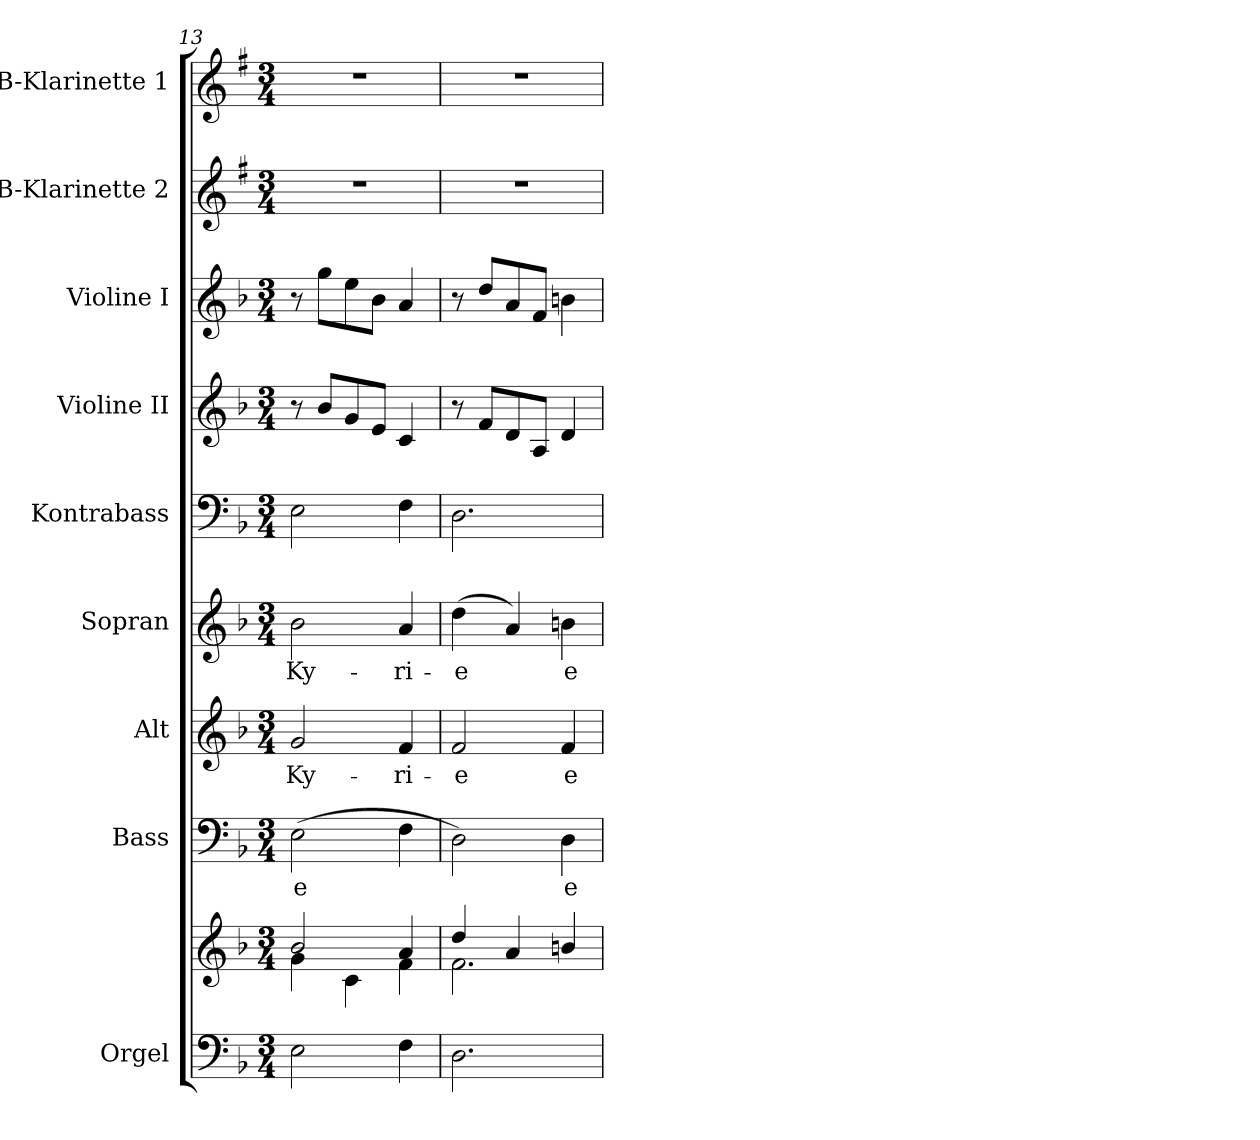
**kern	**kern	**kern	**text	**kern	**text	**kern	**text	**kern	**kern	**kern	**kern	**kern
*part9	*part9	*part8	*part8	*part7	*part7	*part6	*part6	*part5	*part4	*part3	*part2	*part1
*staff10	*staff9	*staff8	*staff8	*staff7	*staff7	*staff6	*staff6	*staff5	*staff4	*staff3	*staff2	*staff1
*I"Orgel	*	*I"Bass	*	*I"Alt	*	*I"Sopran	*	*I"Kontrabass	*I"Violine II	*I"Violine I	*I"B-Klarinette 2	*I"B-Klarinette 1
*I'Org.	*	*I'B.	*	*I'A.	*	*I'S.	*	*I'Kb.	*I'Vl. II	*I'Vl. I	*I'B Kl. 2	*I'B Kl. 1
*clefF4	*clefG2	*clefF4	*	*clefG2	*	*clefG2	*	*clefF4	*clefG2	*clefG2	*clefG2	*clefG2
*	*	*	*	*	*	*	*	*ITrd7c12	*	*	*ITrd1c2	*ITrd1c2
*k[b-]	*k[b-]	*k[b-]	*	*k[b-]	*	*k[b-]	*	*k[b-]	*k[b-]	*k[b-]	*k[b-]	*k[b-]
*F:	*F:	*F:	*	*F:	*	*F:	*	*F:	*F:	*F:	*F:	*F:
*M3/4	*M3/4	*M3/4	*	*M3/4	*	*M3/4	*	*M3/4	*M3/4	*M3/4	*M3/4	*M3/4
=13	=13	=13	=13	=13	=13	=13	=13	=13	=13	=13	=13	=13
*	*^	*	*	*	*	*	*	*	*	*	*	*
!	!	!	!	!LO:LY:b	!	!LO:LY:b	!	!LO:LY:b	!	!	!	!	!
2E\	2b-/	4g\	(>2E\	-e	2g/	Ky-	2b-\	Ky-	2EE\	8r	8r	2.r	2.r
.	.	.	.	.	.	.	.	.	.	8b-/L	8gg\L	.	.
.	.	4c\	.	.	.	.	.	.	.	8g/	8ee\	.	.
.	.	.	.	.	.	.	.	.	.	8e/J	8b-\J	.	.
!	!	!	!	!	!	!LO:LY:b	!	!LO:LY:b	!	!	!	!	!
4F\	4a/	4f\	4F\	.	4f/	-ri-	4a/	-ri-	4FF\	4c/	4a/	.	.
!!LO:PB:g=z
=14	=14	=14	=14	=14	=14	=14	=14	=14	=14	=14	=14	=14	=14
!	!	!	!	!	!	!LO:LY:b	!	!LO:LY:b	!	!	!	!	!
2.D\	4dd/	2.f\	2D\)	.	2f/	-e	(>4dd\	-e	2.DD\	8r	8r	2.r	2.r
.	.	.	.	.	.	.	.	.	.	8f/L	8dd/L	.	.
.	4a/	.	.	.	.	.	4a/)	.	.	8d/	8a/	.	.
.	.	.	.	.	.	.	.	.	.	8A/J	8f/J	.	.
!	!	!	!	!LO:LY:b	!	!LO:LY:b	!	!LO:LY:b	!	!	!	!	!
.	4bn/	.	4D\	e-	4f/	e-	4bn\	e-	.	4d/	4bn\	.	.
*	*v	*v	*	*	*	*	*	*	*	*	*	*	*
=	=	=	=	=	=	=	=	=	=	=	=	=
*-	*-	*-	*-	*-	*-	*-	*-	*-	*-	*-	*-	*-
